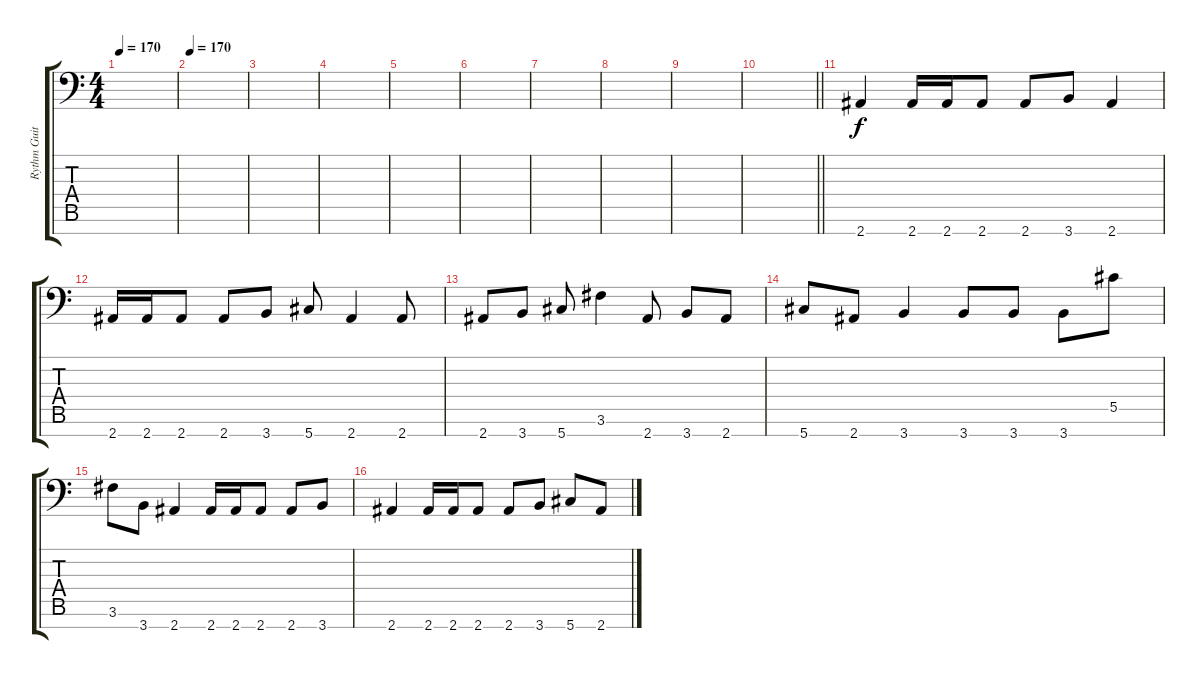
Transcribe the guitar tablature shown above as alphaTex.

\track ("Rythm Guitar #1" "Rythm Guit") {instrument distortionguitar}
\staff {score tabs}
\tuning (Eb4 Bb3 Gb3 Db3 Ab2 Eb2 Ab1) {hide}
\ts (4 4)
\tempo 170
\clef f4
\ks c
|
\tempo 170
|
|
|
|
|
|
|
|
\barLineRight lightlight
|
\section ("" "")
2.7.4{volume 13} 2.7.16 2.7.16 2.7.8 2.7.8 3.7.8 2.7.4 |
2.7.16 2.7.16 2.7.8 2.7.8 3.7.8 5.7.8 2.7.4 2.7.8 |
2.7.8 3.7.8 5.7.8 3.6.4 2.7.8 3.7.8 2.7.8 |
5.7.8 2.7.8 3.7.4 3.7.8 3.7.8 3.7.8 5.5.8 |
3.6.8 3.7.8 2.7.4 2.7.16 2.7.16 2.7.8 2.7.8 3.7.8 |
2.7.4 2.7.16 2.7.16 2.7.8 2.7.8 3.7.8 5.7.8 2.7.8
